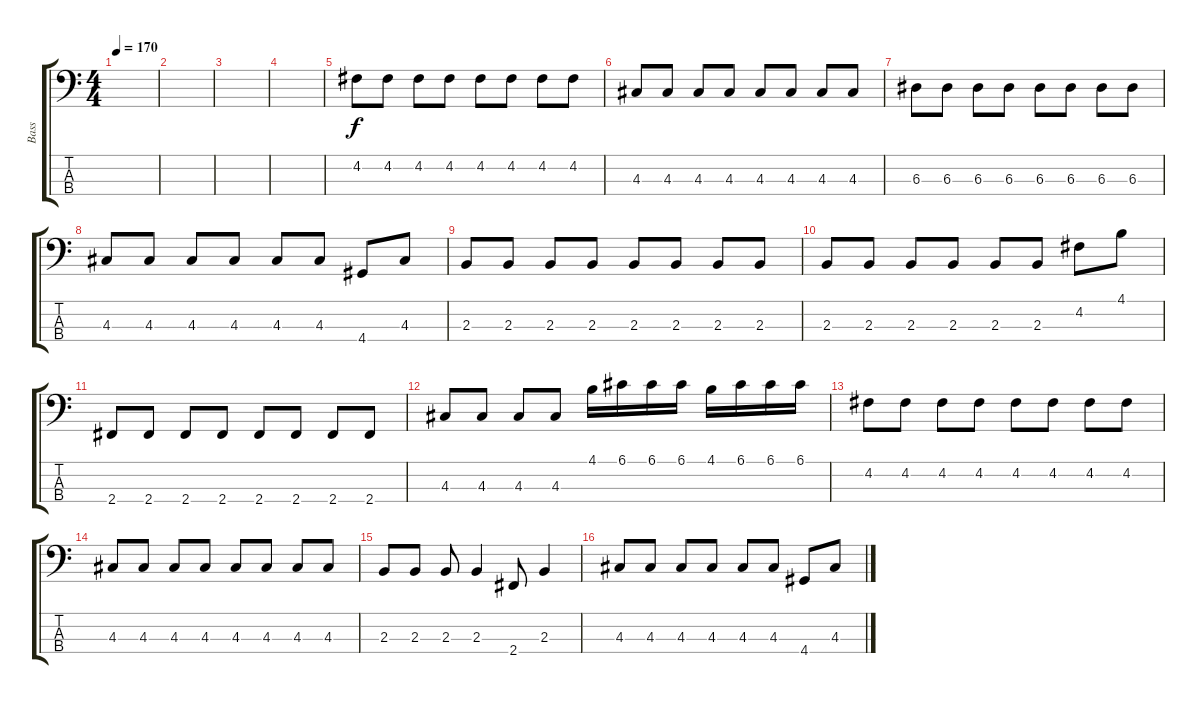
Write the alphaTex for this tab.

\track ("Bass" "Bass") {instrument electricbassfinger}
\staff {score tabs}
\tuning (G2 D2 A1 E1) {hide}
\ts (4 4)
\tempo 170
\clef f4
\ks c
|
|
|
|
4.2.8 4.2.8 4.2.8 4.2.8 4.2.8 4.2.8 4.2.8 4.2.8 |
4.3.8 4.3.8 4.3.8 4.3.8 4.3.8 4.3.8 4.3.8 4.3.8 |
6.3.8 6.3.8 6.3.8 6.3.8 6.3.8 6.3.8 6.3.8 6.3.8 |
4.3.8 4.3.8 4.3.8 4.3.8 4.3.8 4.3.8 4.4.8 4.3.8 |
2.3.8 2.3.8 2.3.8 2.3.8 2.3.8 2.3.8 2.3.8 2.3.8 |
2.3.8 2.3.8 2.3.8 2.3.8 2.3.8 2.3.8 4.2.8 4.1.8 |
2.4.8 2.4.8 2.4.8 2.4.8 2.4.8 2.4.8 2.4.8 2.4.8 |
4.3.8 4.3.8 4.3.8 4.3.8 4.1.16 6.1.16 6.1.16 6.1.16 4.1.16 6.1.16 6.1.16 6.1.16 |
4.2.8 4.2.8 4.2.8 4.2.8 4.2.8 4.2.8 4.2.8 4.2.8 |
4.3.8 4.3.8 4.3.8 4.3.8 4.3.8 4.3.8 4.3.8 4.3.8 |
2.3.8 2.3.8 2.3.8 2.3.4 2.4.8 2.3.4 |
4.3.8 4.3.8 4.3.8 4.3.8 4.3.8 4.3.8 4.4.8 4.3.8
